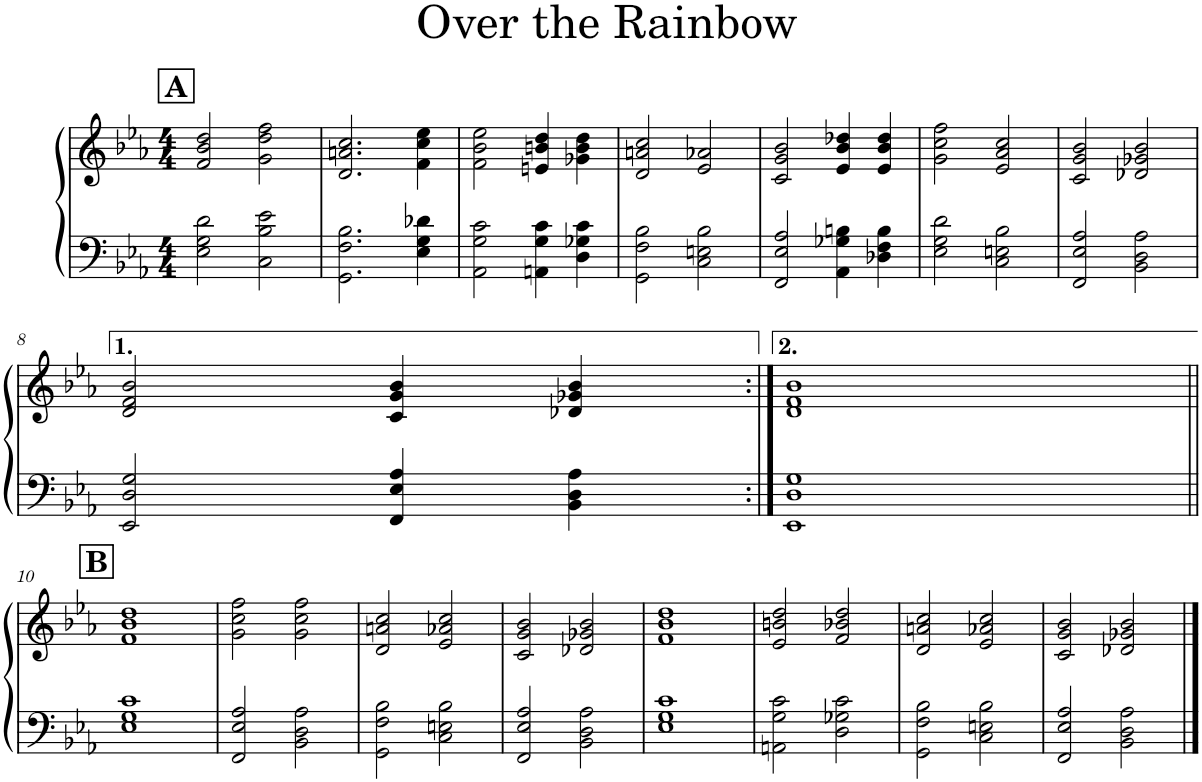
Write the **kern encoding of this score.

**kern	**kern
*part1	*part1
*staff2	*staff1
*I"Piano	*
*I'Pno.	*
*clefF4	*clefG2
*k[b-e-a-]	*k[b-e-a-]
*M4/4	*M4/4
!!LO:REH:place=s1:a:B:cj:fs=14:t=A
=1	=1
2E-\ 2G\ 2d\	2f/ 2b-/ 2dd/
2C\ 2B-\ 2e-\	2g\ 2dd\ 2ff\
=2	=2
2.GG\ 2.F\ 2.B-\	2.d/ 2.an/ 2.cc/
4E-\ 4G\ 4d-X\	4f\ 4cc\ 4ee-\
=3	=3
2AA-\ 2G\ 2c\	2f\ 2b-\ 2ee-\
4AAn\ 4G\ 4c\	4en/ 4bn/ 4dd/
4D\ 4G-X\ 4c\	4g-X\ 4b\ 4dd\
=4	=4
2GG\ 2F\ 2B-\	2d/ 2an/ 2cc/
2C\ 2En\ 2B-\	2e-/ 2a-X/
=5	=5
2FF/ 2E-/ 2A-/	2c/ 2g/ 2b-/
4AA-\ 4G-X\ 4Bn\	4e-/ 4b-/ 4dd-X/
4D-X\ 4F\ 4B\	4e-/ 4b-/ 4dd-/
=6	=6
2E-\ 2G\ 2d\	2g\ 2cc\ 2ff\
2C\ 2En\ 2B-\	2e-/ 2a-/ 2cc/
=7	=7
2FF/ 2E-/ 2A-/	2c/ 2g/ 2b-/
2BB-\ 2D\ 2A-\	2d-X/ 2g-X/ 2b-/
!!LO:LB:g=z
=8	=8
2EE-/ 2D/ 2G/	2d/ 2f/ 2b-/
4FF/ 4E-/ 4A-/	4c/ 4g/ 4b-/
4BB-\ 4D\ 4A-\	4d-X/ 4g-X/ 4b-/
=9:|!	=9:|!
1EE- 1D 1G	1d 1f 1b-
!!LO:LB:g=z
!!LO:REH:place=s1:a:B:cj:fs=14:t=B
=10||	=10||
1E- 1G 1c	1f 1b- 1dd
=11	=11
2FF/ 2E-/ 2A-/	2g\ 2cc\ 2ff\
2BB-\ 2D\ 2A-\	2g\ 2cc\ 2ff\
=12	=12
2GG\ 2F\ 2B-\	2d/ 2an/ 2cc/
2C\ 2En\ 2B-\	2e-/ 2a-X/ 2cc/
=13	=13
2FF/ 2E-/ 2A-/	2c/ 2g/ 2b-/
2BB-\ 2D\ 2A-\	2d-X/ 2g-X/ 2b-/
=14	=14
1E- 1G 1c	1f 1b- 1dd
=15	=15
2AAn\ 2G\ 2c\	2e-/ 2bn/ 2dd/
2D\ 2G-X\ 2c\	2f/ 2b-X/ 2dd/
=16	=16
2GG\ 2F\ 2B-\	2d/ 2an/ 2cc/
2C\ 2En\ 2B-\	2e-/ 2a-X/ 2cc/
=17	=17
2FF/ 2E-/ 2A-/	2c/ 2g/ 2b-/
2BB-\ 2D\ 2A-\	2d-X/ 2g-X/ 2b-/
==	==
*-	*-
